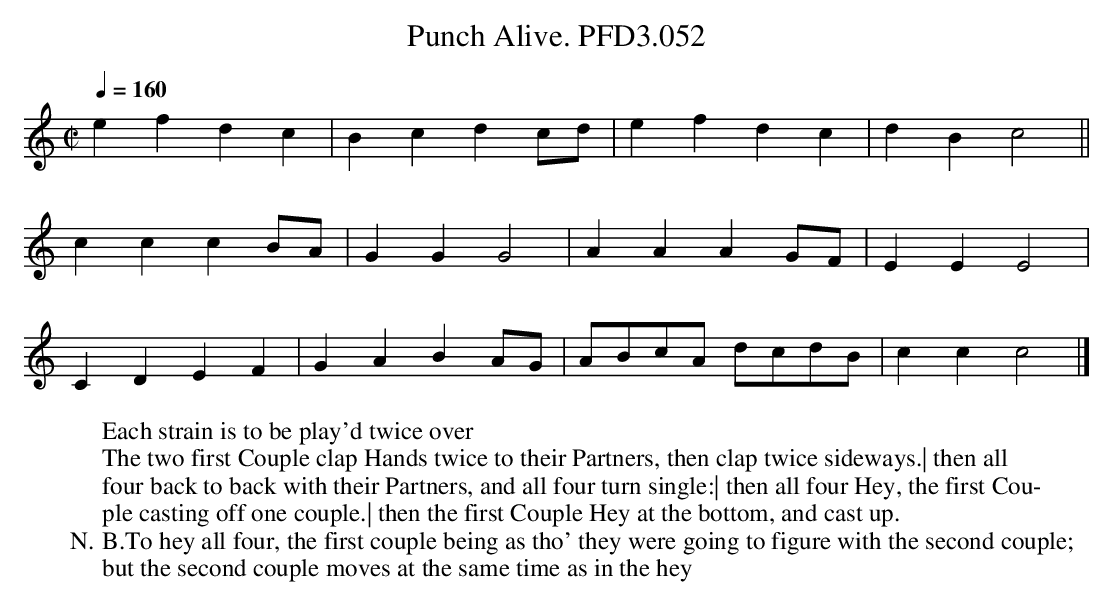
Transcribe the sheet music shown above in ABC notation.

X:1
T:Punch Alive. PFD3.052
M:C|
L:1/4
Q:1/4=160
K:C
efdc|Bcdc/d/|efdc|dBc2||
cccB/A/|GGG2|AAAG/F/|EEE2|
CDEF|GABA/G/|A/B/c/A/ d/c/d/B/|ccc2|]
W:Each strain is to be play'd twice over
W:The two first Couple clap Hands twice to their Partners, then clap twice sideways.| then all
W:four back to back with their Partners, and all four turn single:| then all four Hey, the first Cou-
W:ple casting off one couple.| then the first Couple Hey at the bottom, and cast up.
W:N.B.To hey all four, the first couple being as tho' they were going to figure with the second couple;
W:but the second couple moves at the same time as in the hey
